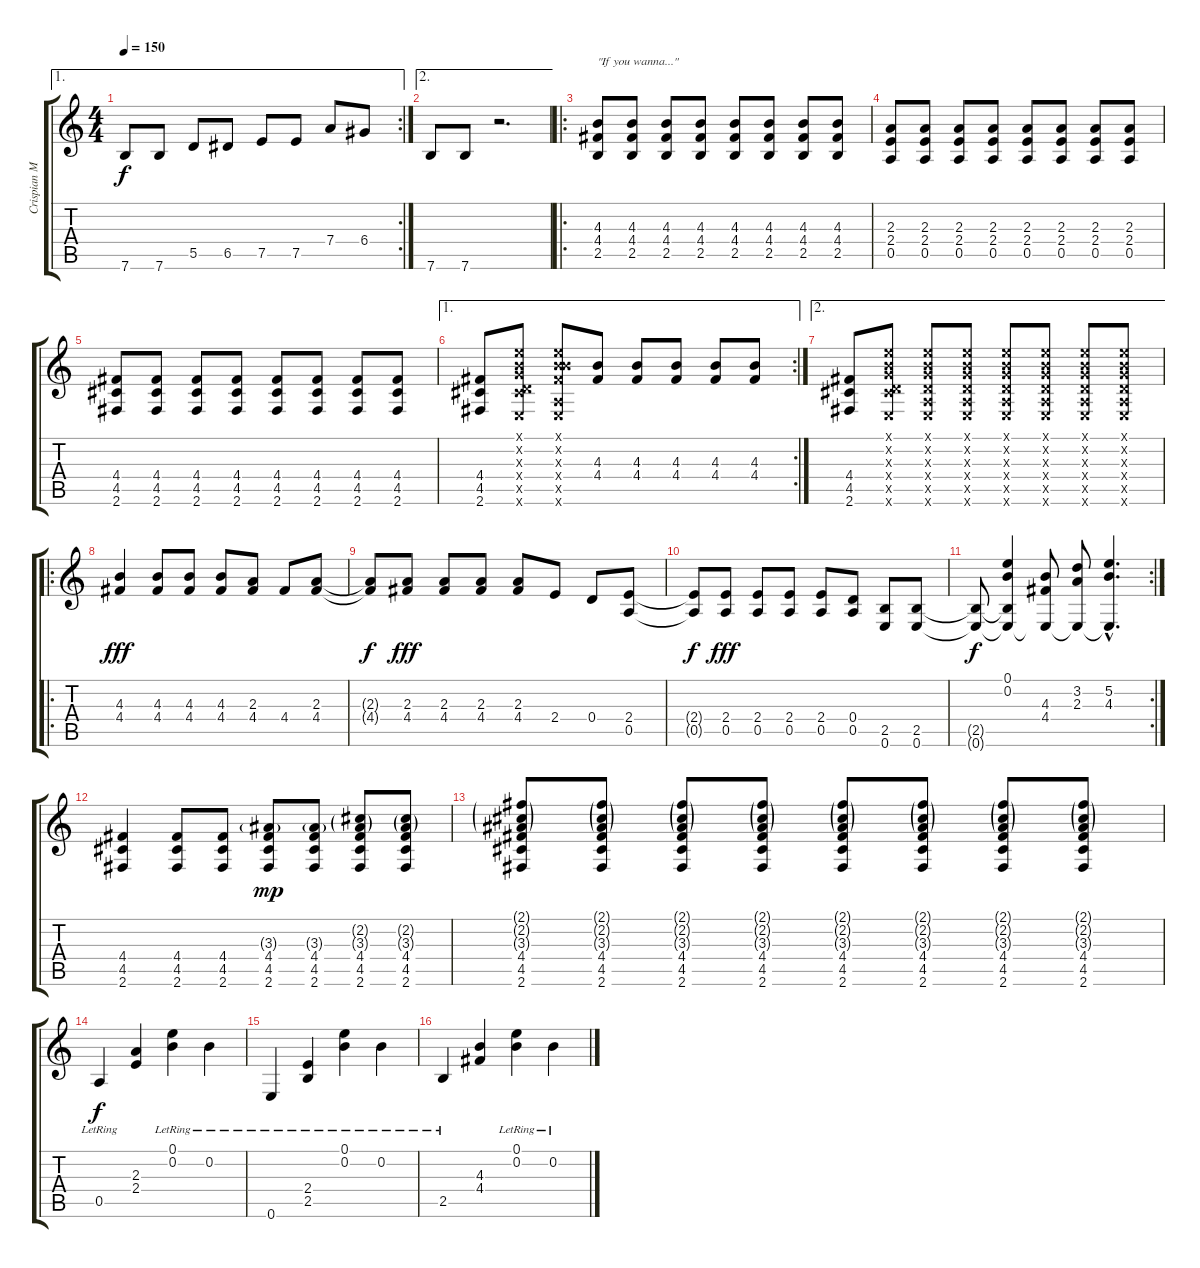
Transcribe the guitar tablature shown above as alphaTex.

\track ("Crispian Mills (guitar)" "Crispian M") {instrument overdrivenguitar}
\staff {score tabs}
\tuning (E4 B3 G3 D3 A2 E2) {hide}
\ae 1
\rc 2
\ts (4 4)
\tempo 150
\clef g2
\ks c
7.6.8{dy f} 7.6.8 5.5.8 6.5.8 7.5.8 7.5.8 7.4.8 6.4.8 |
\ae 2
7.6.8 7.6.8 r.2{d} |
\ro
(4.3 4.4 2.5).8{txt "\"If you wanna...\""} (4.3 4.4 2.5).8 (4.3 4.4 2.5).8 (4.3 4.4 2.5).8 (4.3 4.4 2.5).8 (4.3 4.4 2.5).8 (4.3 4.4 2.5).8 (4.3 4.4 2.5).8 |
(2.3 2.4 0.5).8 (2.3 2.4 0.5).8 (2.3 2.4 0.5).8 (2.3 2.4 0.5).8 (2.3 2.4 0.5).8 (2.3 2.4 0.5).8 (2.3 2.4 0.5).8 (2.3 2.4 0.5).8 |
(4.4 4.5 2.6).8 (4.4 4.5 2.6).8 (4.4 4.5 2.6).8 (4.4 4.5 2.6).8 (4.4 4.5 2.6).8 (4.4 4.5 2.6).8 (4.4 4.5 2.6).8 (4.4 4.5 2.6).8 |
\ae 1
\rc 2
(4.4 4.5 2.6).8 (0.1{x} 0.2{x} 0.3{x} 0.4{x} 4.5{x} 0.6{x}).8 (0.1{x} 0.2{x} 4.3{x} 4.4{x} 0.5{x} 0.6{x}).8 (4.3 4.4).8 (4.3 4.4).8 (4.3 4.4).8 (4.3 4.4).8 (4.3 4.4).8 |
\ae 2
(4.4 4.5 2.6).8 (0.1{x} 0.2{x} 0.3{x} 0.4{x} 4.5{x} 0.6{x}).8 (0.1{x} 0.2{x} 0.3{x} 0.4{x} 0.5{x} 0.6{x}).8 (0.1{x} 0.2{x} 0.3{x} 0.4{x} 0.5{x} 0.6{x}).8 (0.1{x} 0.2{x} 0.3{x} 0.4{x} 0.5{x} 0.6{x}).8 (0.1{x} 0.2{x} 0.3{x} 0.4{x} 0.5{x} 0.6{x}).8 (0.1{x} 0.2{x} 0.3{x} 0.4{x} 0.5{x} 0.6{x}).8 (0.1{x} 0.2{x} 0.3{x} 0.4{x} 0.5{x} 0.6{x}).8 |
\ro
(4.3 4.4).4{dy fff} (4.3 4.4).8 (4.3 4.4).8 (4.3 4.4).8 (2.3 4.4).8 4.4.8 (2.3 4.4).8 |
(2.3{t} 4.4{t}).8{dy f} (2.3 4.4).8{dy fff} (2.3 4.4).8 (2.3 4.4).8 (2.3 4.4).8 2.4.8 0.4.8 (2.4 0.5).8 |
(2.4{t} 0.5{t}).8{dy f} (2.4 0.5).8{dy fff} (2.4 0.5).8 (2.4 0.5).8 (2.4 0.5).8 (0.4 0.5).8 (2.5 0.6).8 (2.5 0.6).8 |
\rc 2
(2.5{t} 0.6{t}).8{dy f} (0.1 0.2 2.5{t} 0.6{t}).4 (4.3 4.4 0.6{t}).8 (3.2 2.3 0.6{t}).8 (5.2{hac} 4.3{hac} 0.6{hac t}).4{d} |
(4.4 4.5 2.6).4 (4.4 4.5 2.6).8 (4.4 4.5 2.6).8 (3.3{g} 4.4 4.5 2.6).8{dy mp} (3.3{g} 4.4 4.5 2.6).8 (2.2{g} 3.3{g} 4.4 4.5 2.6).8 (2.2{g} 3.3{g} 4.4 4.5 2.6).8 |
(2.1{g} 2.2{g} 3.3{g} 4.4 4.5 2.6).8 (2.1{g} 2.2{g} 3.3{g} 4.4 4.5 2.6).8 (2.1{g} 2.2{g} 3.3{g} 4.4 4.5 2.6).8 (2.1{g} 2.2{g} 3.3{g} 4.4 4.5 2.6).8 (2.1{g} 2.2{g} 3.3{g} 4.4 4.5 2.6).8 (2.1{g} 2.2{g} 3.3{g} 4.4 4.5 2.6).8 (2.1{g} 2.2{g} 3.3{g} 4.4 4.5 2.6).8 (2.1{g} 2.2{g} 3.3{g} 4.4 4.5 2.6).8 |
0.5{lr}.4{dy f} (2.3 2.4).4 (0.1{lr} 0.2{lr}).4 0.2{lr}.4 |
0.6{lr}.4 (2.4{lr} 2.5{lr}).4 (0.1{lr} 0.2{lr}).4 0.2{lr}.4 |
2.5{lr}.4 (4.3 4.4).4 (0.1{lr} 0.2{lr}).4 0.2{lr}.4
